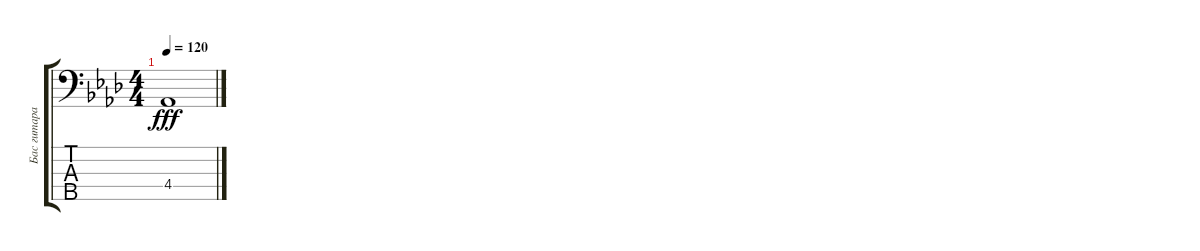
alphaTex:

\track ("Бас гитара" "Бас гитара") {instrument electricbassfinger}
\staff {score tabs}
\tuning (G2 D2 A1 E1 B0) {hide}
\ts (4 4)
\tempo 120
\clef f4
\ks ab
4.4.1{dy fff}
